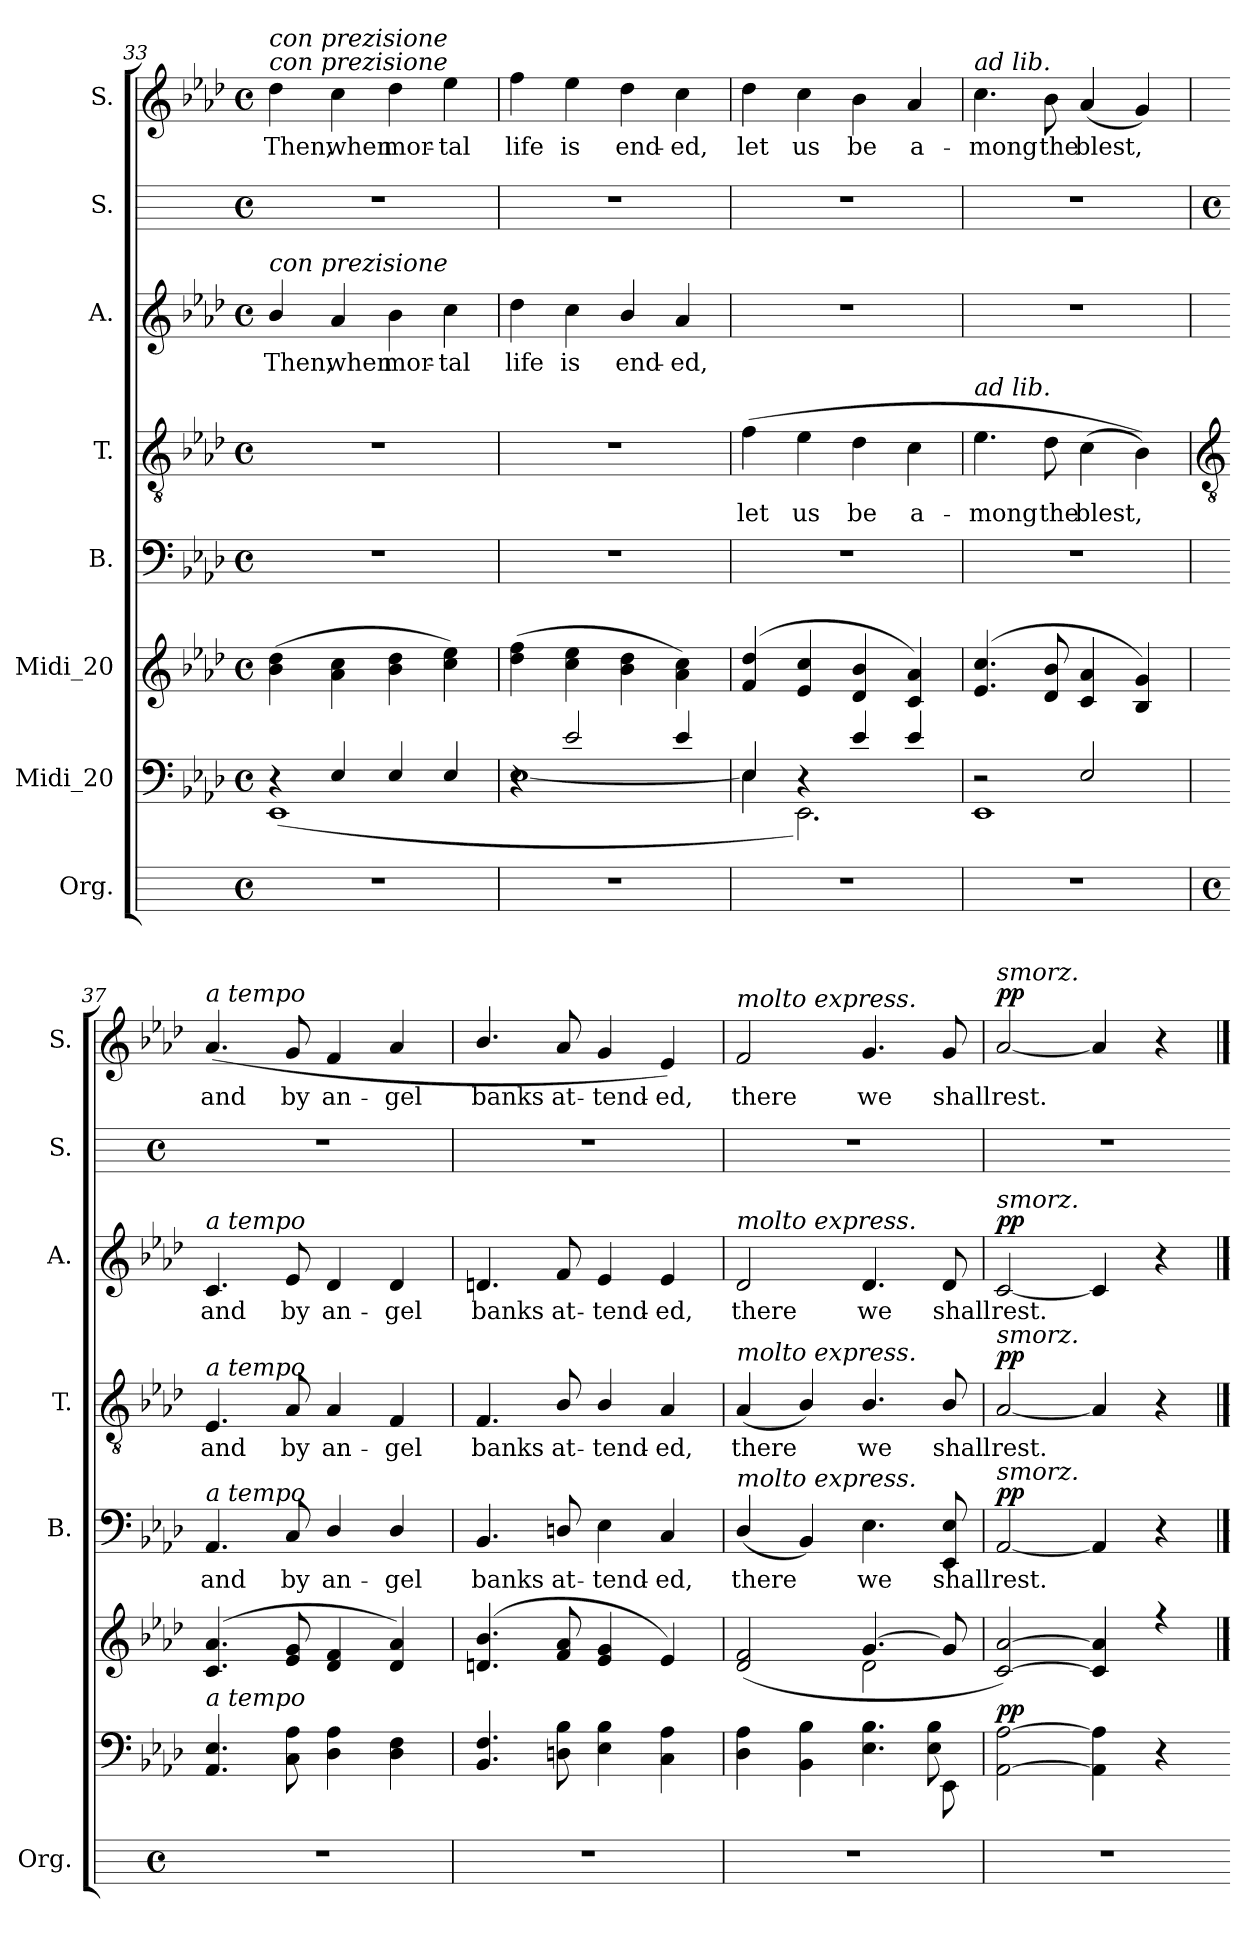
**kern	**kern	**dynam	**kern	**kern	**text	**dynam	**kern	**text	**dynam	**kern	**text	**dynam	**kern	**kern	**text	**dynam
*part8	*part7	*part7	*part6	*part5	*part5	*part5	*part4	*part4	*part4	*part3	*part3	*part3	*part2	*part1	*part1	*part1
*staff8	*staff7	*staff7	*staff6	*staff5	*staff5	*staff5	*staff4	*staff4	*staff4	*staff3	*staff3	*staff3	*staff2	*staff1	*staff1	*staff1
*I"Org.	*I"Midi_20	*	*I"Midi_20	*I"B.	*	*	*I"T.	*	*	*I"A.	*	*	*I"S.	*I"S.	*	*
*I'Org.	*	*	*	*I'B.	*	*	*I'T.	*	*	*I'A.	*	*	*I'S.	*I'S.	*	*
!!LO:LB:g=z
*	*clefF4	*	*clefG2	*clefF4	*	*	*clefGv2	*	*	*clefG2	*	*	*	*clefG2	*	*
*	*k[b-e-a-d-]	*	*k[b-e-a-d-]	*k[b-e-a-d-]	*	*	*k[b-e-a-d-]	*	*	*k[b-e-a-d-]	*	*	*	*k[b-e-a-d-]	*	*
*	*A-:	*	*A-:	*A-:	*	*	*A-:	*	*	*A-:	*	*	*	*A-:	*	*
*M4/4	*M4/4	*	*M4/4	*M4/4	*	*	*M4/4	*	*	*M4/4	*	*	*M4/4	*M4/4	*	*
*met(c)	*met(c)	*	*met(c)	*met(c)	*	*	*met(c)	*	*	*met(c)	*	*	*met(c)	*met(c)	*	*
=33	=33	=33	=33	=33	=33	=33	=33	=33	=33	=33	=33	=33	=33	=33	=33	=33
*	*^	*	*^	*	*	*	*	*	*	*	*	*	*	*	*	*
*	*	*^	*	*	*	*	*	*	*	*	*	*	*	*	*	*	*	*
!	!	!	!	!	!	!	!	!	!	!	!	!	!	!	!	!	!LO:TX:a:i:t=con prezisione	!	!
!	!	!	!	!	!	!	!	!	!	!	!	!	!	!	!	!	!LO:TX:a:i:t=con prezisione	!	!
!	!	!	!	!	!	!	!	!	!	!	!	!	!LO:TX:a:i:t=con prezisione	!	!	!	!	!	!
!	!	!	!	!	!	!	!	!	!	!	!	!	!	!LO:LY:b	!	!	!	!LO:LY:b	!
1r	4r	(>1EE-\	1ryy	.	(>4b-\ 4dd-\	1ryy	1r	.	.	1r	.	.	4b-/	Then,	.	1r	4dd-	Then,	.
!	!	!	!	!	!	!	!	!	!	!	!	!	!	!LO:LY:b	!	!	!	!LO:LY:b	!
.	4E-/	.	.	.	4a-\ 4cc\	.	.	.	.	.	.	.	4a-	when	.	.	4cc	when	.
!	!	!	!	!	!	!	!	!	!	!	!	!	!	!LO:LY:b	!	!	!	!LO:LY:b	!
.	4E-/	.	.	.	4b-\ 4dd-\	.	.	.	.	.	.	.	4b-	mor-	.	.	4dd-	mor-	.
!	!	!	!	!	!	!	!	!	!	!	!	!	!	!LO:LY:b	!	!	!	!LO:LY:b	!
.	4E-/	.	.	.	4cc\ 4ee-\)	.	.	.	.	.	.	.	4cc	-tal	.	.	4ee-	-tal	.
=34	=34	=34	=34	=34	=34	=34	=34	=34	=34	=34	=34	=34	=34	=34	=34	=34	=34	=34	=34
!	!	!	!	!	!	!	!	!	!	!	!	!	!	!LO:LY:b	!	!	!	!LO:LY:b	!
1r	4r	[1E-\	1ryy	.	(>4dd-\ 4ff\	1ryy	1r	.	.	1r	.	.	4dd-	life	.	1r	4ff	life	.
!	!	!	!	!	!	!	!	!	!	!	!	!	!	!LO:LY:b	!	!	!	!LO:LY:b	!
.	2e-/	.	.	.	4cc\ 4ee-\	.	.	.	.	.	.	.	4cc	is	.	.	4ee-	is	.
!	!	!	!	!	!	!	!	!	!	!	!	!	!	!LO:LY:b	!	!	!	!LO:LY:b	!
.	.	.	.	.	4b-\ 4dd-\	.	.	.	.	.	.	.	4b-/	end-	.	.	4dd-	end-	.
!	!	!	!	!	!	!	!	!	!	!	!	!	!	!LO:LY:b	!	!	!	!LO:LY:b	!
.	4e-/	.	.	.	4a-\ 4cc\)	.	.	.	.	.	.	.	4a-	-ed,	.	.	4cc	-ed,	.
=35	=35	=35	=35	=35	=35	=35	=35	=35	=35	=35	=35	=35	=35	=35	=35	=35	=35	=35	=35
!	!	!	!	!	!	!	!	!	!	!	!LO:LY:b	!	!	!	!	!	!	!LO:LY:b	!
1r	4E-/	4E-\]	1ryy	.	(>4f/ 4dd-/	1ryy	1r	.	.	(>4f	let	.	1r	.	.	1r	4dd-	let	.
!	!	!	!	!	!	!	!	!	!	!	!LO:LY:b	!	!	!	!	!	!	!LO:LY:b	!
.	4r	2.EE-\)	.	.	4e-/ 4cc/	.	.	.	.	4e-	us	.	.	.	.	.	4cc	us	.
!	!	!	!	!	!	!	!	!	!	!	!LO:LY:b	!	!	!	!	!	!	!LO:LY:b	!
.	4e-/	.	.	.	4d-/ 4b-/	.	.	.	.	4d-	be	.	.	.	.	.	4b-	be	.
!	!	!	!	!	!	!	!	!	!	!	!LO:LY:b	!	!	!	!	!	!	!LO:LY:b	!
.	4e-/	.	.	.	4c/ 4a-/)	.	.	.	.	4c	a-	.	.	.	.	.	4a-	a-	.
=36	=36	=36	=36	=36	=36	=36	=36	=36	=36	=36	=36	=36	=36	=36	=36	=36	=36	=36	=36
!	!	!	!	!	!	!	!	!	!	!	!	!	!	!	!	!	!LO:TX:a:i:t=ad lib.	!	!
!	!	!	!	!	!	!	!	!	!	!LO:TX:a:i:t=ad lib.	!	!	!	!	!	!	!	!	!
!	!	!	!	!	!	!	!	!	!	!	!LO:LY:b	!	!	!	!	!	!	!LO:LY:b	!
1r	2r	1EE-\	1ryy	.	(>4.e-/ 4.cc/	1ryy	1r	.	.	4.e-	-mong	.	1r	.	.	1r	4.cc	-mong	.
!	!	!	!	!	!	!	!	!	!	!	!LO:LY:b	!	!	!	!	!	!	!LO:LY:b	!
.	.	.	.	.	8d-/ 8b-/	.	.	.	.	8d-	the	.	.	.	.	.	8b-	the	.
!	!	!	!	!	!	!	!	!	!	!	!LO:LY:b	!	!	!	!	!	!	!LO:LY:b	!
.	2E-/	.	.	.	4c/ 4a-/	.	.	.	.	(>4c	blest,	.	.	.	.	.	(<4a-	blest,	.
.	.	.	.	.	4B-/ 4g/)	.	.	.	.	4B-))	.	.	.	.	.	.	4g)	.	.
!!LO:LB:g=z
=37	=37	=37	=37	=37	=37	=37	=37	=37	=37	=37	=37	=37	=37	=37	=37	=37	=37	=37	=37
*	*	*	*	*	*	*	*	*	*	*clefGv2	*	*	*	*	*	*	*	*	*
*M4/4	*	*	*	*	*	*	*	*	*	*	*	*	*	*	*	*M4/4	*	*	*
*met(c)	*	*	*	*	*	*	*	*	*	*	*	*	*	*	*	*met(c)	*	*	*
!	!	!	!	!	!	!	!	!	!	!	!	!	!	!	!	!	!LO:TX:a:i:t=a tempo	!	!
!	!	!	!	!	!	!	!	!	!	!	!	!	!LO:TX:a:i:t=a tempo	!	!	!	!	!	!
!	!	!	!	!	!	!	!	!	!	!LO:TX:a:i:t=a tempo	!	!	!	!	!	!	!	!	!
!	!	!	!	!	!	!	!LO:TX:a:i:t=a tempo	!	!	!	!	!	!	!	!	!	!	!	!
!	!LO:TX:a:i:t=a tempo	!	!	!	!	!	!	!	!	!	!	!	!	!	!	!	!	!	!
!	!	!	!	!	!	!	!	!LO:LY:b	!	!	!LO:LY:b	!	!	!LO:LY:b	!	!	!	!LO:LY:b	!
1r	1ryy	1ryy	4.AA-/ 4.E-/	.	(>4.c/ 4.a-/	1ryy	4.AA-	and	.	4.E-	and	.	4.c	and	.	1r	(>4.a-	and	.
!	!	!	!	!	!	!	!	!LO:LY:b	!	!	!LO:LY:b	!	!	!LO:LY:b	!	!	!	!LO:LY:b	!
.	.	.	8C\ 8A-\	.	8e-/ 8g/	.	8C	by	.	8A-	by	.	8e-	by	.	.	8g	by	.
!	!	!	!	!	!	!	!	!LO:LY:b	!	!	!LO:LY:b	!	!	!LO:LY:b	!	!	!	!LO:LY:b	!
.	.	.	4D-\ 4A-\	.	4d-/ 4f/	.	4D-/	an-	.	4A-	an-	.	4d-	an-	.	.	4f	an-	.
!	!	!	!	!	!	!	!	!LO:LY:b	!	!	!LO:LY:b	!	!	!LO:LY:b	!	!	!	!LO:LY:b	!
.	.	.	4D-\ 4F\	.	4d-/ 4a-/)	.	4D-/	-gel	.	4F	-gel	.	4d-	-gel	.	.	4a-	-gel	.
=38	=38	=38	=38	=38	=38	=38	=38	=38	=38	=38	=38	=38	=38	=38	=38	=38	=38	=38	=38
!	!	!	!	!	!	!	!	!LO:LY:b	!	!	!LO:LY:b	!	!	!LO:LY:b	!	!	!	!LO:LY:b	!
1r	1ryy	1ryy	4.BB-/ 4.F/	.	(>4.dn/ 4.b-/	1ryy	4.BB-	banks	.	4.F	banks	.	4.dn	banks	.	1r	4.b-/	banks	.
!	!	!	!	!	!	!	!	!LO:LY:b	!	!	!LO:LY:b	!	!	!LO:LY:b	!	!	!	!LO:LY:b	!
.	.	.	8Dn\ 8B-\	.	8f/ 8a-/	.	8Dn/	at-	.	8B-/	at-	.	8f	at-	.	.	8a-	at-	.
!	!	!	!	!	!	!	!	!LO:LY:b	!	!	!LO:LY:b	!	!	!LO:LY:b	!	!	!	!LO:LY:b	!
.	.	.	4E-\ 4B-\	.	4e-/ 4g/	.	4E-	-tend-	.	4B-/	-tend-	.	4e-	-tend-	.	.	4g	-tend-	.
!	!	!	!	!	!	!	!	!LO:LY:b	!	!	!LO:LY:b	!	!	!LO:LY:b	!	!	!	!LO:LY:b	!
.	.	.	4C\ 4A-\	.	4e-/)	.	4C	-ed,	.	4A-/	-ed,	.	4e-	-ed,	.	.	4e-)	-ed,	.
=39	=39	=39	=39	=39	=39	=39	=39	=39	=39	=39	=39	=39	=39	=39	=39	=39	=39	=39	=39
!	!	!	!	!	!	!	!	!	!	!	!	!	!	!	!	!	!LO:TX:a:i:t=molto express.	!	!
!	!	!	!	!	!	!	!	!	!	!	!	!	!LO:TX:a:i:t=molto express.	!	!	!	!	!	!
!	!	!	!	!	!	!	!	!	!	!LO:TX:a:i:t=molto express.	!	!	!	!	!	!	!	!	!
!	!	!	!	!	!	!	!LO:TX:a:i:t=molto express.	!	!	!	!	!	!	!	!	!	!	!	!
!	!	!	!	!	!	!	!	!LO:LY:b	!	!	!LO:LY:b	!	!	!LO:LY:b	!	!	!	!LO:LY:b	!
1r	1ryy	2..ryy	4D-\ 4A-\	.	(>2d-/ 2f/	2ryy	(<4D-/	there	.	(<4A-/	there	.	2d-	there	.	1r	2f	there	.
.	.	.	4BB-\ 4B-\	.	.	.	4BB-)	.	.	4B-/)	.	.	.	.	.	.	.	.	.
!	!	!	!	!	!	!	!	!LO:LY:b	!	!	!LO:LY:b	!	!	!LO:LY:b	!	!	!	!LO:LY:b	!
.	.	.	4.E-\ 4.B-\	.	[4.g/	2d-\	4.E-	we	.	4.B-/	we	.	4.d-	we	.	.	4.g	we	.
!	!	!	!	!	!	!	!	!LO:LY:b	!	!	!LO:LY:b	!	!	!LO:LY:b	!	!	!	!LO:LY:b	!
.	.	8EE-\	8E-\ 8B-\	.	8g/]	.	8EE- 8E-	shall	.	8B-/	shall	.	8d-	shall	.	.	8g	shall	.
=40	=40	=40	=40	=40	=40	=40	=40	=40	=40	=40	=40	=40	=40	=40	=40	=40	=40	=40	=40
!	!	!	!	!	!	!	!	!	!	!	!	!	!	!	!	!	!LO:TX:a:i:t=smorz.	!	!
!	!	!	!	!	!	!	!	!	!	!	!	!	!LO:TX:a:i:t=smorz.	!	!	!	!	!	!
!	!	!	!	!	!	!	!	!	!	!LO:TX:a:i:t=smorz.	!	!	!	!	!	!	!	!	!
!	!	!	!	!	!	!	!LO:TX:a:i:t=smorz.	!	!	!	!	!	!	!	!	!	!	!	!
!	!	!	!	!LO:DY:a	!	!	!	!LO:LY:b	!LO:DY:a	!	!LO:LY:b	!LO:DY:a	!	!LO:LY:b	!LO:DY:a	!	!	!LO:LY:b	!LO:DY:a
1r	1ryy	1ryy	[2AA-\ [2A-\	pp	[2c/ [2a-/)	1ryy	[2AA-	rest.	pp	[2A-	rest.	pp	[2c	rest.	pp	1r	[2a-	rest.	pp
.	.	.	4AA-\] 4A-\]	.	4c/] 4a-/]	.	4AA-]	.	.	4A-]	.	.	4c]	.	.	.	4a-]	.	.
.	.	.	4r	.	4r	.	4r	.	.	4r	.	.	4r	.	.	.	4r	.	.
*	*v	*v	*v	*	*	*	*	*	*	*	*	*	*	*	*	*	*	*	*
*	*	*	*v	*v	*	*	*	*	*	*	*	*	*	*	*	*	*
=	==	==	==	==	==	==	==	==	==	==	==	==	=	==	==	==
*-	*-	*-	*-	*-	*-	*-	*-	*-	*-	*-	*-	*-	*-	*-	*-	*-
